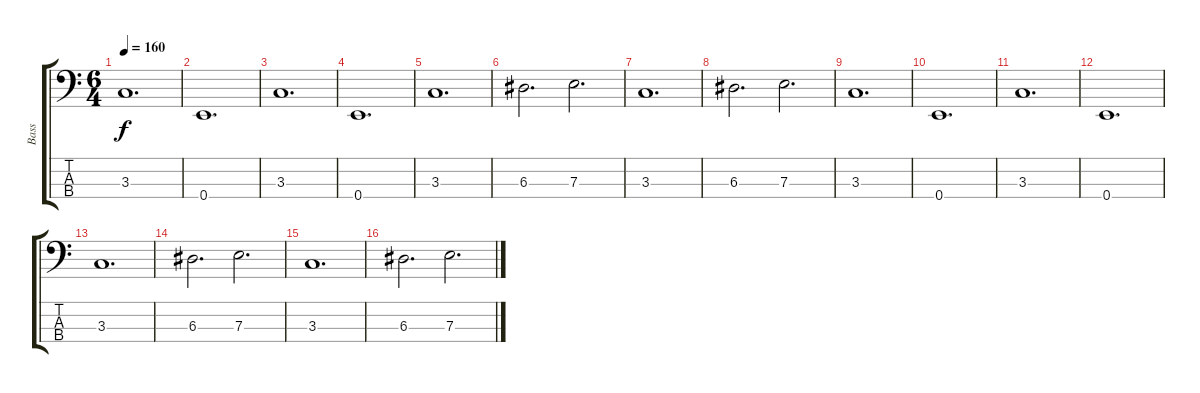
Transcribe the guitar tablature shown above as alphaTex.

\track ("Bass" "Bass") {instrument electricbassfinger}
\staff {score tabs}
\tuning (G2 D2 A1 E1) {hide}
\ts (6 4)
\tempo 160
\clef f4
\ks c
3.3.1{d dy f} |
0.4.1{d} |
3.3.1{d} |
0.4.1{d} |
3.3.1{d} |
6.3.2{d} 7.3.2{d} |
3.3.1{d} |
6.3.2{d} 7.3.2{d} |
3.3.1{d} |
0.4.1{d} |
3.3.1{d} |
0.4.1{d} |
3.3.1{d} |
6.3.2{d} 7.3.2{d} |
3.3.1{d} |
6.3.2{d} 7.3.2{d}
